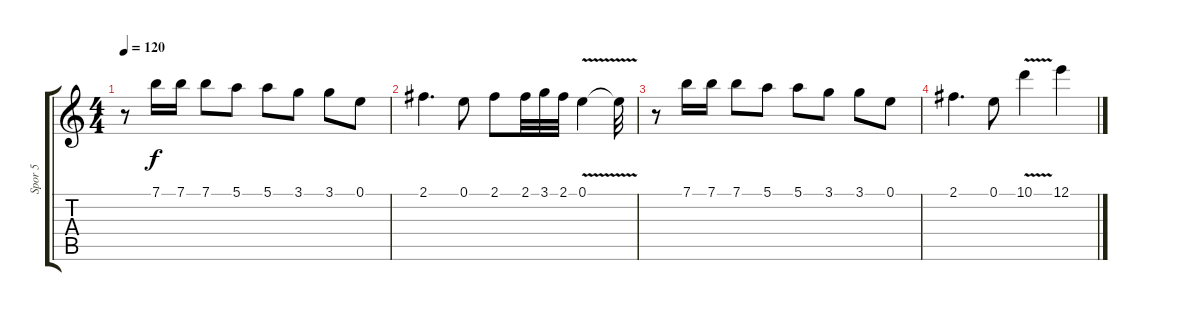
\track ("Spor 5" "Spor 5") {instrument overdrivenguitar}
\staff {score tabs}
\tuning (E4 B3 G3 D3 A2 E2) {hide}
\ts (4 4)
\tempo 120
\clef g2
\ks c
r.8{dy f} 7.1.16 7.1.16 7.1.8 5.1.8 5.1.8 3.1.8 3.1.8 0.1.8 |
2.1.4{d} 0.1.8 2.1.8 2.1.32 3.1.32 2.1.32 0.1{v}.4 0.1{t}.32 |
r.8 7.1.16 7.1.16 7.1.8 5.1.8 5.1.8 3.1.8 3.1.8 0.1.8 |
2.1.4{d} 0.1.8 10.1{v}.4 12.1.4
